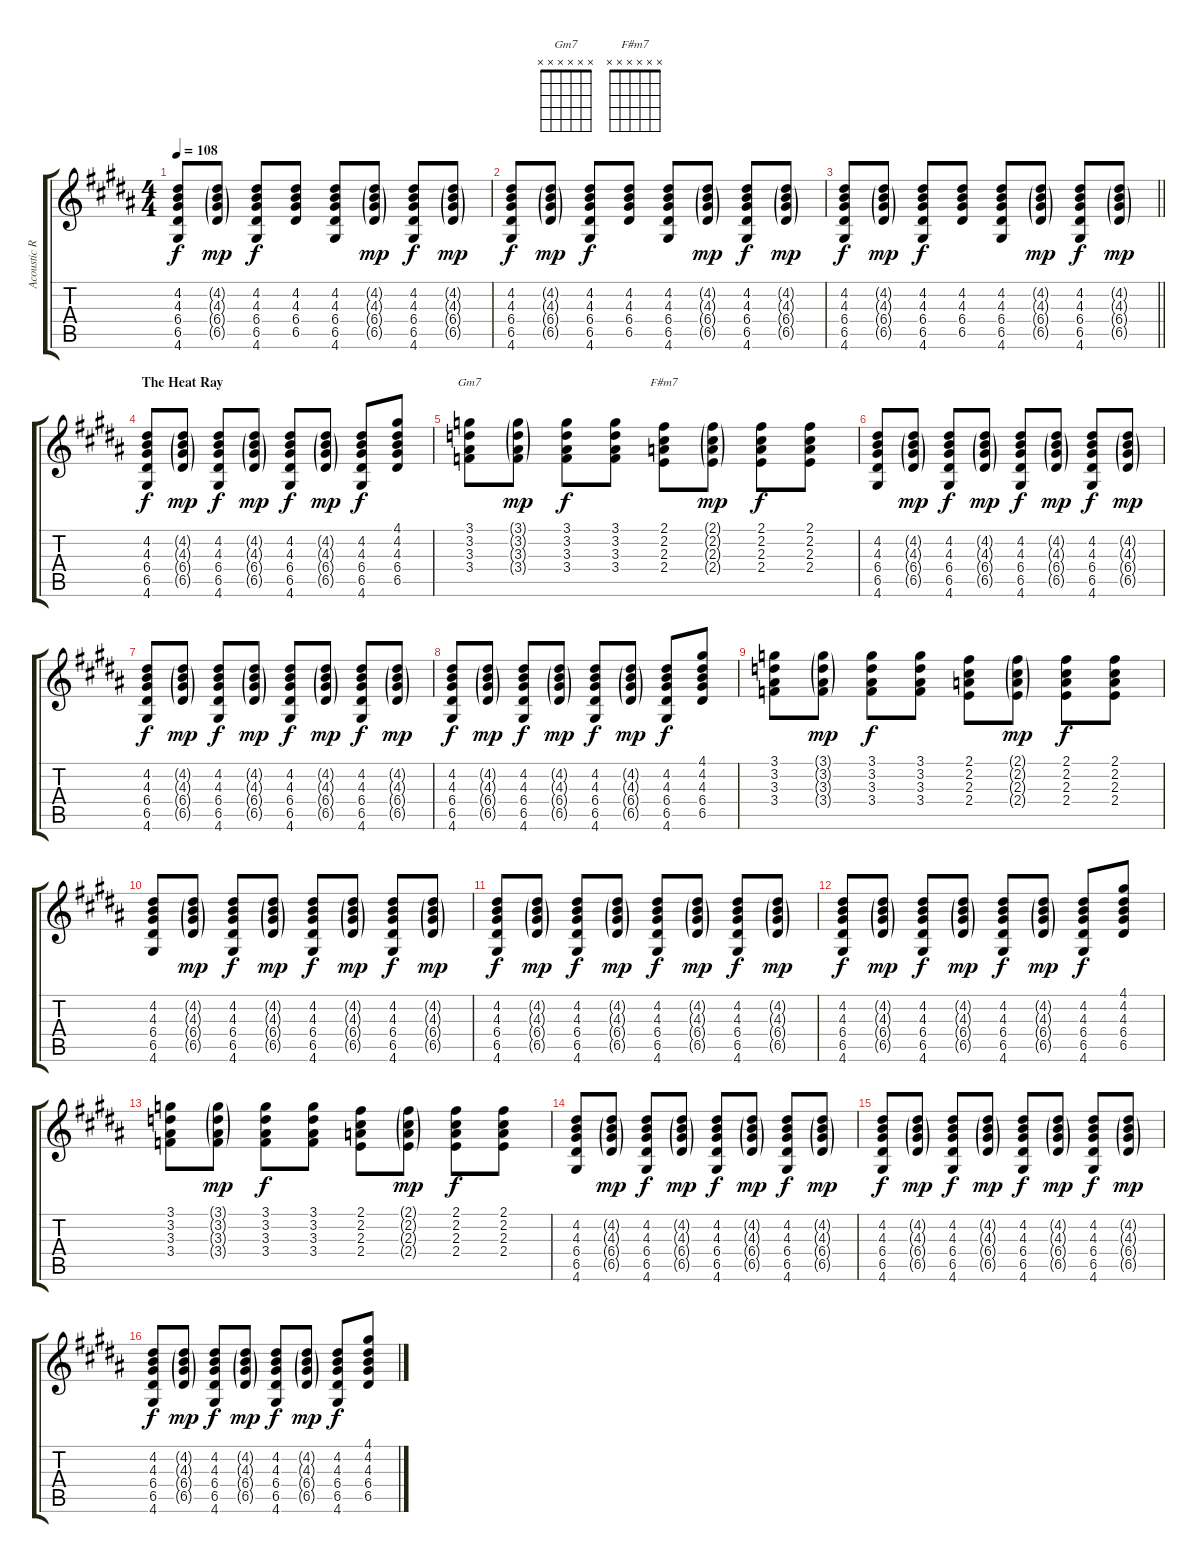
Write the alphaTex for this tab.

\track ("Acoustic Rhythm Guitar" "Acoustic R") {instrument acousticguitarsteel}
\staff {score tabs}
\tuning (E4 B3 G3 D3 A2 E2) {hide}
\chord ("Gm7" x x x x x x)
\chord ("F#m7" x x x x x x)
\ts (4 4)
\tempo 108
\clef g2
\ks g#minor
(4.2 4.3 6.4 6.5 4.6).8{dy f} (4.2{g} 4.3{g} 6.4{g} 6.5{g}).8{dy mp} (4.2 4.3 6.4 6.5 4.6).8{dy f} (4.2 4.3 6.4 6.5).8 (4.2 4.3 6.4 6.5 4.6).8 (4.2{g} 4.3{g} 6.4{g} 6.5{g}).8{dy mp} (4.2 4.3 6.4 6.5 4.6).8{dy f} (4.2{g} 4.3{g} 6.4{g} 6.5{g}).8{dy mp} |
(4.2 4.3 6.4 6.5 4.6).8{dy f} (4.2{g} 4.3{g} 6.4{g} 6.5{g}).8{dy mp} (4.2 4.3 6.4 6.5 4.6).8{dy f} (4.2 4.3 6.4 6.5).8 (4.2 4.3 6.4 6.5 4.6).8 (4.2{g} 4.3{g} 6.4{g} 6.5{g}).8{dy mp} (4.2 4.3 6.4 6.5 4.6).8{dy f} (4.2{g} 4.3{g} 6.4{g} 6.5{g}).8{dy mp} |
\barLineRight lightlight
(4.2 4.3 6.4 6.5 4.6).8{dy f} (4.2{g} 4.3{g} 6.4{g} 6.5{g}).8{dy mp} (4.2 4.3 6.4 6.5 4.6).8{dy f} (4.2 4.3 6.4 6.5).8 (4.2 4.3 6.4 6.5 4.6).8 (4.2{g} 4.3{g} 6.4{g} 6.5{g}).8{dy mp} (4.2 4.3 6.4 6.5 4.6).8{dy f} (4.2{g} 4.3{g} 6.4{g} 6.5{g}).8{dy mp} |
\section ("" "The Heat Ray")
(4.2 4.3 6.4 6.5 4.6).8{dy f} (4.2{g} 4.3{g} 6.4{g} 6.5{g}).8{dy mp} (4.2 4.3 6.4 6.5 4.6).8{dy f} (4.2{g} 4.3{g} 6.4{g} 6.5{g}).8{dy mp} (4.2 4.3 6.4 6.5 4.6).8{dy f} (4.2{g} 4.3{g} 6.4{g} 6.5{g}).8{dy mp} (4.2 4.3 6.4 6.5 4.6).8{dy f} (4.1 4.2 4.3 6.4 6.5).8 |
(3.1 3.2 3.3 3.4).8{ch "Gm7"} (3.1{g} 3.2{g} 3.3{g} 3.4{g}).8{dy mp} (3.1 3.2 3.3 3.4).8{dy f} (3.1 3.2 3.3 3.4).8 (2.1 2.2 2.3 2.4).8{ch "F#m7"} (2.1{g} 2.2{g} 2.3{g} 2.4{g}).8{dy mp} (2.1 2.2 2.3 2.4).8{dy f} (2.1 2.2 2.3 2.4).8 |
(4.2 4.3 6.4 6.5 4.6).8 (4.2{g} 4.3{g} 6.4{g} 6.5{g}).8{dy mp} (4.2 4.3 6.4 6.5 4.6).8{dy f} (4.2{g} 4.3{g} 6.4{g} 6.5{g}).8{dy mp} (4.2 4.3 6.4 6.5 4.6).8{dy f} (4.2{g} 4.3{g} 6.4{g} 6.5{g}).8{dy mp} (4.2 4.3 6.4 6.5 4.6).8{dy f} (4.2{g} 4.3{g} 6.4{g} 6.5{g}).8{dy mp} |
(4.2 4.3 6.4 6.5 4.6).8{dy f} (4.2{g} 4.3{g} 6.4{g} 6.5{g}).8{dy mp} (4.2 4.3 6.4 6.5 4.6).8{dy f} (4.2{g} 4.3{g} 6.4{g} 6.5{g}).8{dy mp} (4.2 4.3 6.4 6.5 4.6).8{dy f} (4.2{g} 4.3{g} 6.4{g} 6.5{g}).8{dy mp} (4.2 4.3 6.4 6.5 4.6).8{dy f} (4.2{g} 4.3{g} 6.4{g} 6.5{g}).8{dy mp} |
(4.2 4.3 6.4 6.5 4.6).8{dy f} (4.2{g} 4.3{g} 6.4{g} 6.5{g}).8{dy mp} (4.2 4.3 6.4 6.5 4.6).8{dy f} (4.2{g} 4.3{g} 6.4{g} 6.5{g}).8{dy mp} (4.2 4.3 6.4 6.5 4.6).8{dy f} (4.2{g} 4.3{g} 6.4{g} 6.5{g}).8{dy mp} (4.2 4.3 6.4 6.5 4.6).8{dy f} (4.1 4.2 4.3 6.4 6.5).8 |
(3.1 3.2 3.3 3.4).8 (3.1{g} 3.2{g} 3.3{g} 3.4{g}).8{dy mp} (3.1 3.2 3.3 3.4).8{dy f} (3.1 3.2 3.3 3.4).8 (2.1 2.2 2.3 2.4).8 (2.1{g} 2.2{g} 2.3{g} 2.4{g}).8{dy mp} (2.1 2.2 2.3 2.4).8{dy f} (2.1 2.2 2.3 2.4).8 |
(4.2 4.3 6.4 6.5 4.6).8 (4.2{g} 4.3{g} 6.4{g} 6.5{g}).8{dy mp} (4.2 4.3 6.4 6.5 4.6).8{dy f} (4.2{g} 4.3{g} 6.4{g} 6.5{g}).8{dy mp} (4.2 4.3 6.4 6.5 4.6).8{dy f} (4.2{g} 4.3{g} 6.4{g} 6.5{g}).8{dy mp} (4.2 4.3 6.4 6.5 4.6).8{dy f} (4.2{g} 4.3{g} 6.4{g} 6.5{g}).8{dy mp} |
(4.2 4.3 6.4 6.5 4.6).8{dy f} (4.2{g} 4.3{g} 6.4{g} 6.5{g}).8{dy mp} (4.2 4.3 6.4 6.5 4.6).8{dy f} (4.2{g} 4.3{g} 6.4{g} 6.5{g}).8{dy mp} (4.2 4.3 6.4 6.5 4.6).8{dy f} (4.2{g} 4.3{g} 6.4{g} 6.5{g}).8{dy mp} (4.2 4.3 6.4 6.5 4.6).8{dy f} (4.2{g} 4.3{g} 6.4{g} 6.5{g}).8{dy mp} |
(4.2 4.3 6.4 6.5 4.6).8{dy f} (4.2{g} 4.3{g} 6.4{g} 6.5{g}).8{dy mp} (4.2 4.3 6.4 6.5 4.6).8{dy f} (4.2{g} 4.3{g} 6.4{g} 6.5{g}).8{dy mp} (4.2 4.3 6.4 6.5 4.6).8{dy f} (4.2{g} 4.3{g} 6.4{g} 6.5{g}).8{dy mp} (4.2 4.3 6.4 6.5 4.6).8{dy f} (4.1 4.2 4.3 6.4 6.5).8 |
(3.1 3.2 3.3 3.4).8 (3.1{g} 3.2{g} 3.3{g} 3.4{g}).8{dy mp} (3.1 3.2 3.3 3.4).8{dy f} (3.1 3.2 3.3 3.4).8 (2.1 2.2 2.3 2.4).8 (2.1{g} 2.2{g} 2.3{g} 2.4{g}).8{dy mp} (2.1 2.2 2.3 2.4).8{dy f} (2.1 2.2 2.3 2.4).8 |
(4.2 4.3 6.4 6.5 4.6).8 (4.2{g} 4.3{g} 6.4{g} 6.5{g}).8{dy mp} (4.2 4.3 6.4 6.5 4.6).8{dy f} (4.2{g} 4.3{g} 6.4{g} 6.5{g}).8{dy mp} (4.2 4.3 6.4 6.5 4.6).8{dy f} (4.2{g} 4.3{g} 6.4{g} 6.5{g}).8{dy mp} (4.2 4.3 6.4 6.5 4.6).8{dy f} (4.2{g} 4.3{g} 6.4{g} 6.5{g}).8{dy mp} |
(4.2 4.3 6.4 6.5 4.6).8{dy f} (4.2{g} 4.3{g} 6.4{g} 6.5{g}).8{dy mp} (4.2 4.3 6.4 6.5 4.6).8{dy f} (4.2{g} 4.3{g} 6.4{g} 6.5{g}).8{dy mp} (4.2 4.3 6.4 6.5 4.6).8{dy f} (4.2{g} 4.3{g} 6.4{g} 6.5{g}).8{dy mp} (4.2 4.3 6.4 6.5 4.6).8{dy f} (4.2{g} 4.3{g} 6.4{g} 6.5{g}).8{dy mp} |
(4.2 4.3 6.4 6.5 4.6).8{dy f} (4.2{g} 4.3{g} 6.4{g} 6.5{g}).8{dy mp} (4.2 4.3 6.4 6.5 4.6).8{dy f} (4.2{g} 4.3{g} 6.4{g} 6.5{g}).8{dy mp} (4.2 4.3 6.4 6.5 4.6).8{dy f} (4.2{g} 4.3{g} 6.4{g} 6.5{g}).8{dy mp} (4.2 4.3 6.4 6.5 4.6).8{dy f} (4.1 4.2 4.3 6.4 6.5).8
